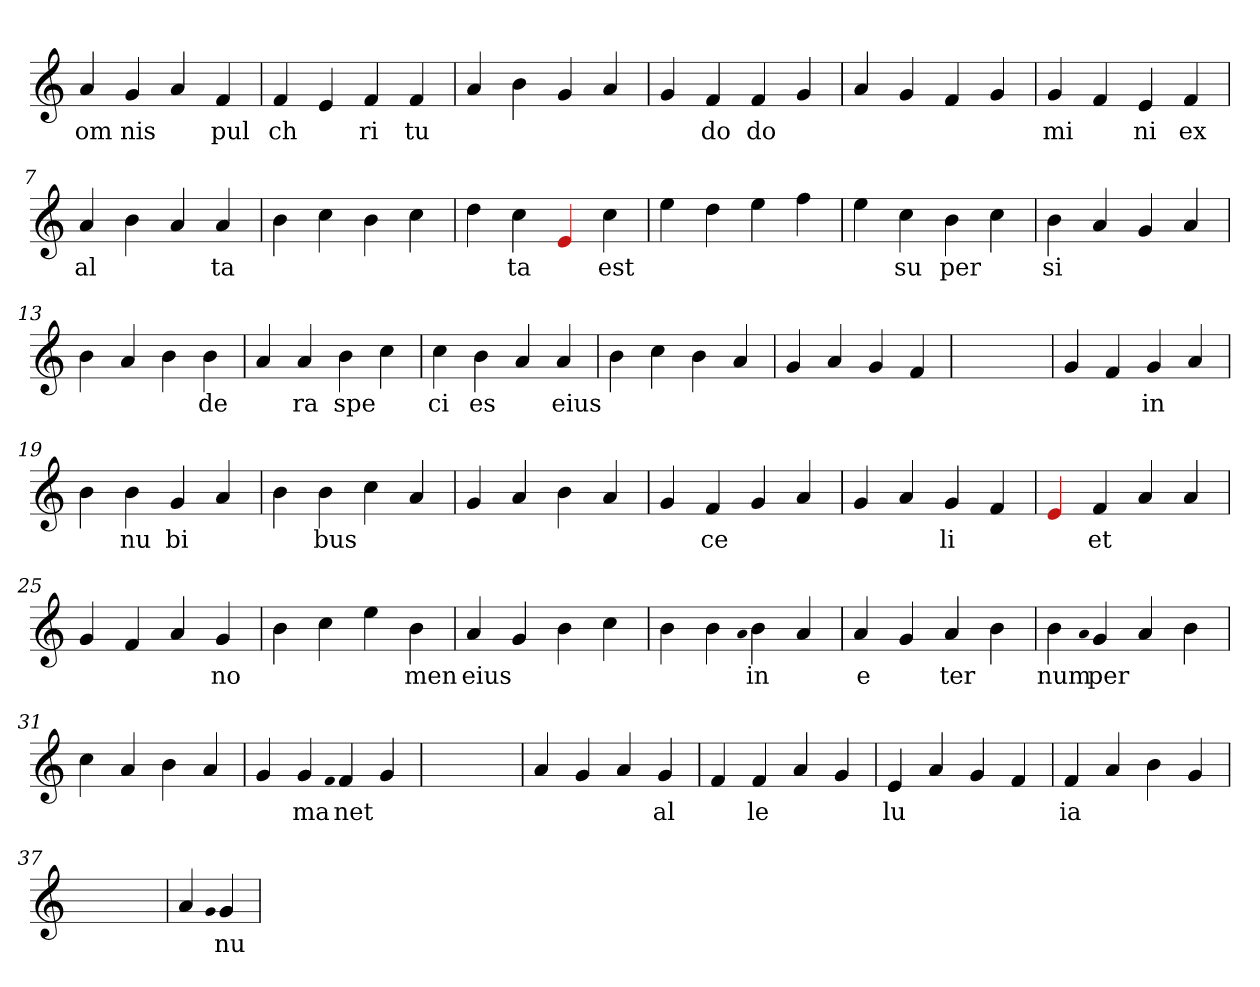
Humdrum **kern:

**kern	**text
*part1	*part1
*staff1	*staff1
*clefG2	*
=1	=1
4a	om
4g	nis
4a	.
4f	pul
=2	=2
4f	ch
4e	.
4f	ri
4f	tu
=3	=3
4a	.
4b	.
4g	.
4a	.
=4	=4
4g	.
4f	do
4f	do
4g	.
=5	=5
4a	.
4g	.
4f	.
4g	.
=6	=6
4g	mi
4f	.
4e	ni
4f	ex
=7	=7
4a	al
4b	.
4a	.
4a	ta
=8	=8
4b	.
4cc	.
4b	.
4cc	.
=9	=9
4dd	.
4cc	ta
4Re	.
4cc	est
=10	=10
4ee	.
4dd	.
4ee	.
4ff	.
=11	=11
4ee	.
4cc	su
4b	per
4cc	.
=12	=12
4b	si
4a	.
4g	.
4a	.
=13	=13
4b	.
4a	.
4b	.
4b	de
=14	=14
4a	.
4a	ra
4b	spe
4cc	.
=15	=15
4cc	ci
4b	es
4a	.
4a	eius
=16	=16
4b	.
4cc	.
4b	.
4a	.
=17	=17
4g	.
4a	.
4g	.
4f	.
=18	=18
1ryy	.
=18	=18
4g	.
4f	.
4g	in
4a	.
=19	=19
4b	.
4b	nu
4g	bi
4a	.
=20	=20
4b	.
4b	bus
4cc	.
4a	.
=21	=21
4g	.
4a	.
4b	.
4a	.
=22	=22
4g	.
4f	ce
4g	.
4a	.
=23	=23
4g	.
4a	.
4g	li
4f	.
=24	=24
4Re	.
4f	et
4a	.
4a	.
=25	=25
4g	.
4f	.
4a	.
4g	no
=26	=26
4b	.
4cc	.
4ee	.
4b	men
=27	=27
4a	eius
4g	.
4b	.
4cc	.
=28	=28
4b	.
4b	.
qqa	.
4b	in
4a	.
=29	=29
4a	e
4g	.
4a	ter
4b	.
=30	=30
4b	num
qqa	.
4g	per
4a	.
4b	.
=31	=31
4cc	.
4a	.
4b	.
4a	.
=32	=32
4g	.
4g	ma
qqf	.
4f	net
4g	.
=33	=33
1ryy	.
=33	=33
4a	.
4g	.
4a	.
4g	al
=34	=34
4f	.
4f	le
4a	.
4g	.
=35	=35
4e	lu
4a	.
4g	.
4f	.
=36	=36
4f	ia
4a	.
4b	.
4g	.
=37	=37
1ryy	.
=37	=37
4a	.
qqg	.
4g	nu
=	=
*-	*-
